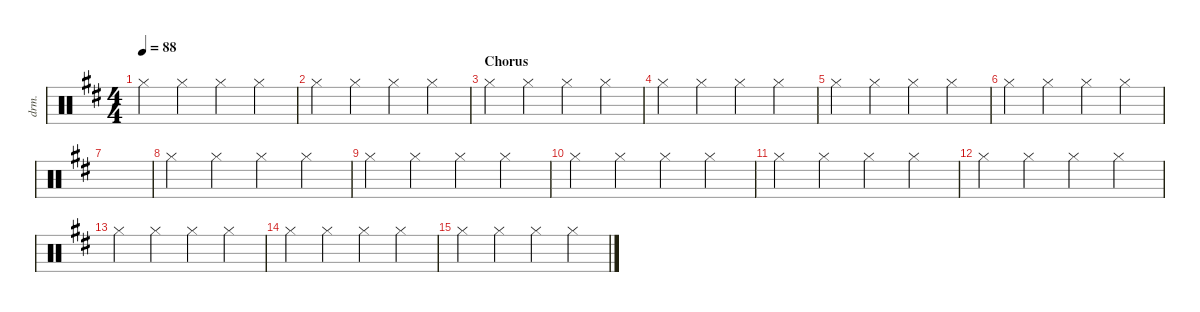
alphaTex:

\defaultSystemsLayout 4
\hideDynamics
\bracketExtendMode nobrackets
\otherSystemsTrackNameOrientation horizontal
\track ("Drumkit" "drm.") {instrument percussion}
\staff {score}
\articulation defaults
\ts (4 4)
\tempo 88
\clef neutral
\ks d "Hi-Hat (closed)"{acc forcenatural}.4{dy mf} "Hi-Hat (closed)"{acc forcenatural}.4 "Hi-Hat (closed)"{acc forcenatural}.4 "Hi-Hat (closed)"{acc forcenatural}.4
|
"Hi-Hat (closed)"{acc forcenatural}.4 "Hi-Hat (closed)"{acc forcenatural}.4 "Hi-Hat (closed)"{acc forcenatural}.4 "Hi-Hat (closed)"{acc forcenatural}.4 |
\section ("" "Chorus")
"Hi-Hat (closed)"{acc forcenatural}.4 "Hi-Hat (closed)"{acc forcenatural}.4 "Hi-Hat (closed)"{acc forcenatural}.4 "Hi-Hat (closed)"{acc forcenatural}.4 |
"Hi-Hat (closed)"{acc forcenatural}.4 "Hi-Hat (closed)"{acc forcenatural}.4 "Hi-Hat (closed)"{acc forcenatural}.4 "Hi-Hat (closed)"{acc forcenatural}.4 |
"Hi-Hat (closed)"{acc forcenatural}.4 "Hi-Hat (closed)"{acc forcenatural}.4 "Hi-Hat (closed)"{acc forcenatural}.4 "Hi-Hat (closed)"{acc forcenatural}.4 |
"Hi-Hat (closed)"{acc forcenatural}.4 "Hi-Hat (closed)"{acc forcenatural}.4 "Hi-Hat (closed)"{acc forcenatural}.4 "Hi-Hat (closed)"{acc forcenatural}.4 |
|
"Hi-Hat (closed)"{acc forcenatural}.4 "Hi-Hat (closed)"{acc forcenatural}.4 "Hi-Hat (closed)"{acc forcenatural}.4 "Hi-Hat (closed)"{acc forcenatural}.4 |
"Hi-Hat (closed)"{acc forcenatural}.4 "Hi-Hat (closed)"{acc forcenatural}.4 "Hi-Hat (closed)"{acc forcenatural}.4 "Hi-Hat (closed)"{acc forcenatural}.4 |
"Hi-Hat (closed)"{acc forcenatural}.4 "Hi-Hat (closed)"{acc forcenatural}.4 "Hi-Hat (closed)"{acc forcenatural}.4 "Hi-Hat (closed)"{acc forcenatural}.4 |
"Hi-Hat (closed)"{acc forcenatural}.4 "Hi-Hat (closed)"{acc forcenatural}.4 "Hi-Hat (closed)"{acc forcenatural}.4 "Hi-Hat (closed)"{acc forcenatural}.4 |
"Hi-Hat (closed)"{acc forcenatural}.4 "Hi-Hat (closed)"{acc forcenatural}.4 "Hi-Hat (closed)"{acc forcenatural}.4 "Hi-Hat (closed)"{acc forcenatural}.4 |
"Hi-Hat (closed)"{acc forcenatural}.4 "Hi-Hat (closed)"{acc forcenatural}.4 "Hi-Hat (closed)"{acc forcenatural}.4 "Hi-Hat (closed)"{acc forcenatural}.4 |
"Hi-Hat (closed)"{acc forcenatural}.4 "Hi-Hat (closed)"{acc forcenatural}.4 "Hi-Hat (closed)"{acc forcenatural}.4 "Hi-Hat (closed)"{acc forcenatural}.4 |
"Hi-Hat (closed)"{acc forcenatural}.4 "Hi-Hat (closed)"{acc forcenatural}.4 "Hi-Hat (closed)"{acc forcenatural}.4 "Hi-Hat (closed)"{acc forcenatural}.4
